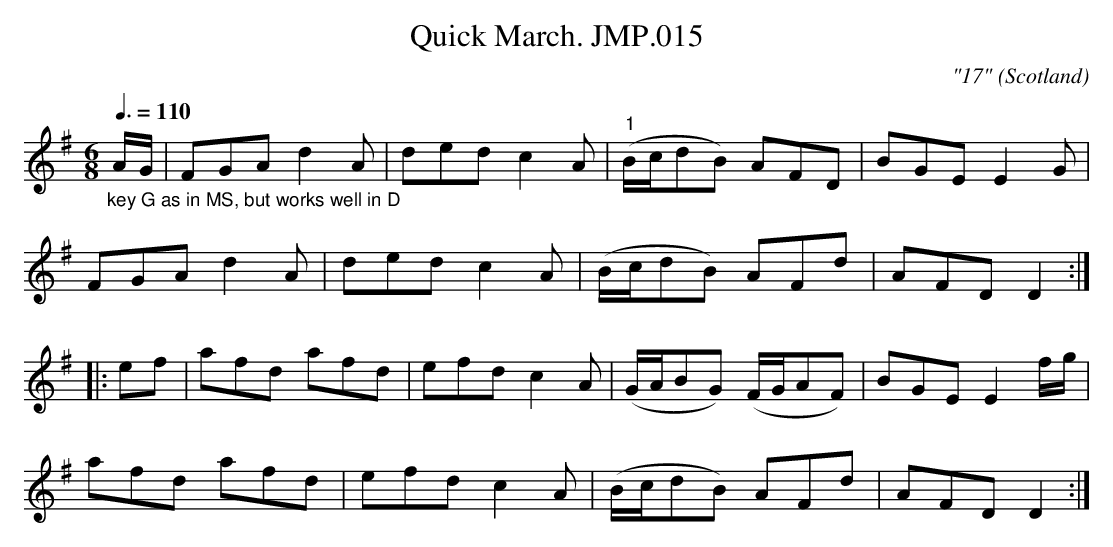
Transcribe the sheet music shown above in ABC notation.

X:1
T:Quick March. JMP.015
C:"17"
L:1/8
M:6/8
O:Scotland
Q:3/8=110
K:G Major
"_key G as in MS, but works well in D"A/G/ | FGA d2 A | ded  c2 A  |\
"1"(B/c/dB)  AFD |BGE E2 G |!
FGA d2A | ded c2 A | (B/c/dB) AFd |AFD D2 :|!
|:ef | afd afd | efd c2A | (G/A/BG) (F/G/AF) |BGE E2f/g/ |!
afd afd | efd c2A | (B/c/dB) AFd | AFD D2 :|
